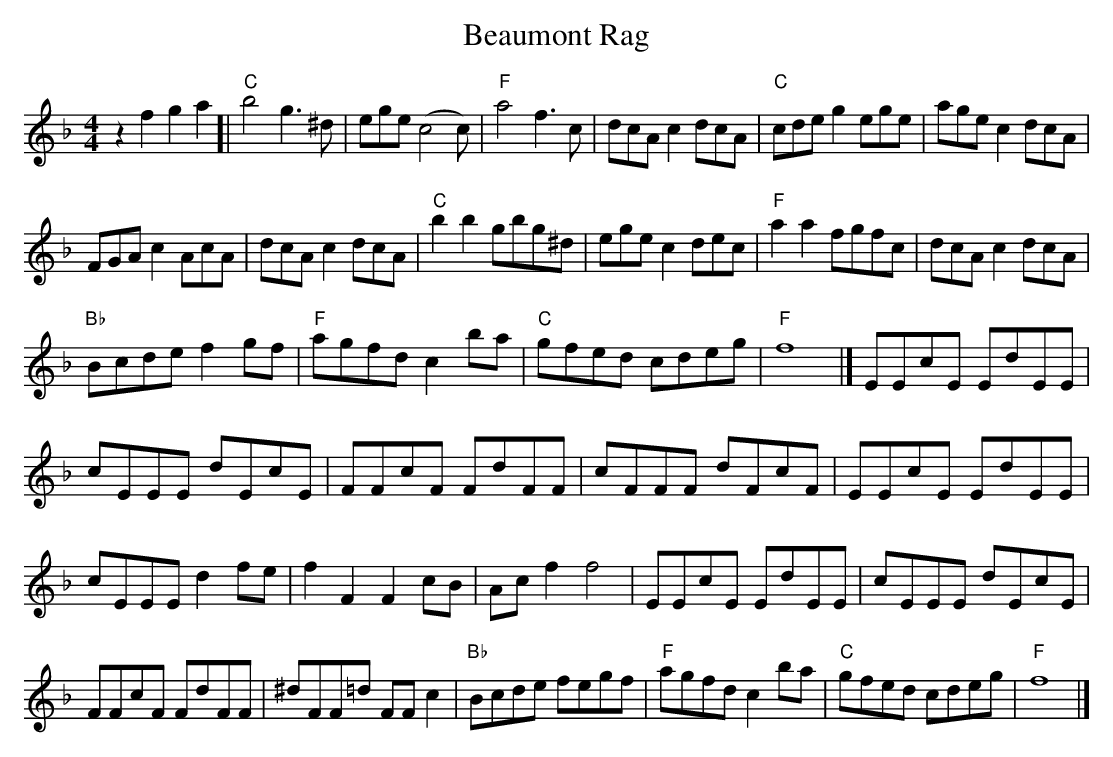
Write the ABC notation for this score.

X:1
T: Beaumont Rag
M: 4/4
L: 1/8
K: F
z2f2g2a2 [|\
"C"b4g3^d | ege(c4c) | "F"a4f3c | dcAc2dcA | "C"cdeg2ege | agec2dcA |
FGAc2AcA | dcAc2dcA | "C"b2b2gbg^d | egec2dec | "F"a2a2fgfc | dcAc2dcA |
"Bb"Bcdef2gf | "F"agfdc2ba | "C"gfed cdeg | "F"f8 |]\
EEcE EdEE |
cEEE dEcE | FFcF FdFF | cFFF dFcF | EEcE EdEE |
cEEE d2fe | f2F2F2cB | Acf2f4 | EEcE EdEE | cEEE dEcE |
FFcF FdFF | ^dFF=d FFc2 | "Bb"Bcde fegf | "F"agfdc2ba | "C"gfed cdeg | "F"f8 |]
